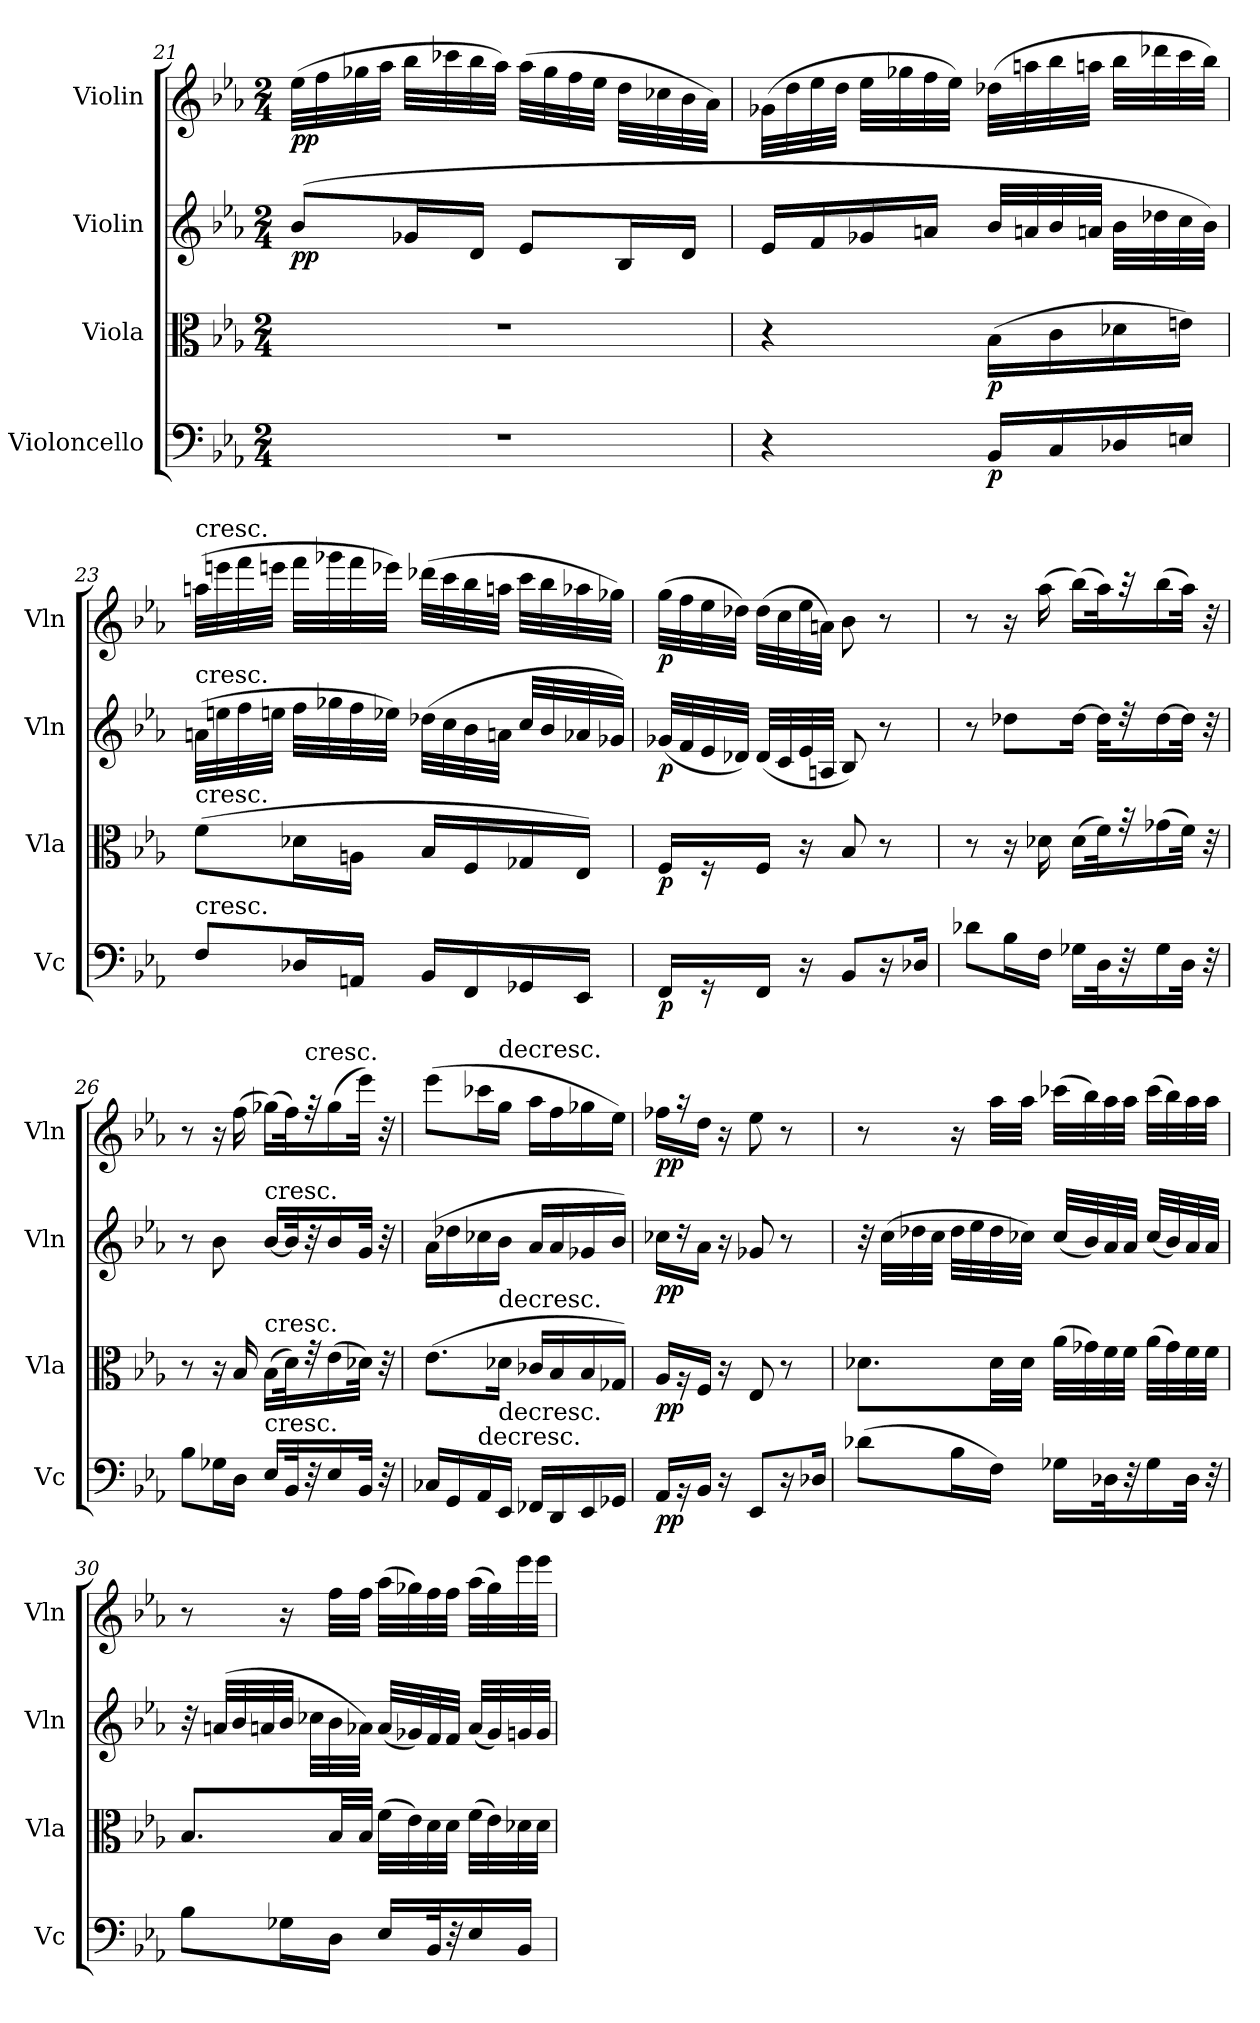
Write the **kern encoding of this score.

**kern	**dynam	**kern	**dynam	**kern	**dynam	**kern	**dynam
*part4	*part4	*part3	*part3	*part2	*part2	*part1	*part1
*staff4	*staff4	*staff3	*staff3	*staff2	*staff2	*staff1	*staff1
*I"Violoncello	*	*I"Viola	*	*I"Violin	*	*I"Violin	*
*I'Vc	*	*I'Vla	*	*I'Vln	*	*I'Vln	*
*clefF4	*	*clefC3	*	*clefG2	*	*clefG2	*
*k[b-e-a-]	*	*k[b-e-a-]	*	*k[b-e-a-]	*	*k[b-e-a-]	*
*E-:	*	*E-:	*	*E-:	*	*E-:	*
*M2/4	*	*M2/4	*	*M2/4	*	*M2/4	*
=21	=21	=21	=21	=21	=21	=21	=21
2r	.	2r	.	(8b-/L	pp	(32ee-\LLL	pp
.	.	.	.	.	.	32ff\	.
.	.	.	.	.	.	32gg-X\	.
.	.	.	.	.	.	32aa-\JJJ	.
.	.	.	.	16g-X/L	.	32bb-\LLL	.
.	.	.	.	.	.	32ccc-X\	.
.	.	.	.	16d/JJ	.	32bb-\	.
.	.	.	.	.	.	32aa-\JJJ)	.
.	.	.	.	8e-/L	.	(32aa-\LLL	.
.	.	.	.	.	.	32gg-\	.
.	.	.	.	.	.	32ff\	.
.	.	.	.	.	.	32ee-\JJJ	.
.	.	.	.	16B-/L	.	32dd\LLL	.
.	.	.	.	.	.	32cc-X\	.
.	.	.	.	16d/JJ	.	32b-\	.
.	.	.	.	.	.	32a-\JJJ)	.
=22	=22	=22	=22	=22	=22	=22	=22
4r	.	4r	.	16e-/LL	.	(32g-X\LLL	.
.	.	.	.	.	.	32dd\	.
.	.	.	.	16f/	.	32ee-\	.
.	.	.	.	.	.	32dd\JJJ	.
.	.	.	.	16g-X/	.	32ee-\LLL	.
.	.	.	.	.	.	32gg-X\	.
.	.	.	.	16an/JJ	.	32ff\	.
.	.	.	.	.	.	32ee-\JJJ)	.
16BB-/LL	p	(16B-\LL	p	32b-/LLL	.	(32dd-X\LLL	.
.	.	.	.	32an/	.	32aan\	.
16C/	.	16c\	.	32b-/	.	32bb-\	.
.	.	.	.	32an/JJJ	.	32aan\JJJ	.
16D-X/	.	16d-X\	.	32b-\LLL	.	32bb-\LLL	.
.	.	.	.	32dd-X\	.	32ddd-X\	.
16En/JJ	.	16en\JJ)	.	32cc\	.	32ccc\	.
.	.	.	.	32b-\JJJ)	.	32bb-\JJJ)	.
=23	=23	=23	=23	=23	=23	=23	=23
!	!	!	!	!	!	!LO:TX:t=cresc.	!
!	!	!	!	!LO:TX:t=cresc.	!	!	!
!	!	!LO:TX:t=cresc.	!	!	!	!	!
!LO:TX:t=cresc.	!	!	!	!	!	!	!
8F/L	.	(8f\L	.	(32an\LLL	.	(32aan\LLL	.
.	.	.	.	32een\	.	32eeen\	.
.	.	.	.	32ff\	.	32fff\	.
.	.	.	.	32een\JJJ	.	32eeen\JJJ	.
16D-X/L	.	16d-X\L	.	32ff\LLL	.	32fff\LLL	.
.	.	.	.	32gg-X\	.	32ggg-X\	.
16AAn/JJ	.	16An\JJ	.	32ff\	.	32fff\	.
.	.	.	.	32ee-X\JJJ)	.	32eee-X\JJJ)	.
16BB-/LL	.	16B-/LL	.	(32dd-X\LLL	.	(32ddd-X\LLL	.
.	.	.	.	32cc\	.	32ccc\	.
16FF/	.	16F/	.	32b-\	.	32bb-\	.
.	.	.	.	32an\JJJ	.	32aan\JJJ	.
16GG-X/	.	16G-X/	.	32cc/LLL	.	32ccc\LLL	.
.	.	.	.	32b-/	.	32bb-\	.
16EE-/JJ	.	16E-/JJ)	.	32a-X/	.	32aa-X\	.
.	.	.	.	32g-X/JJJ)	.	32gg-X\JJJ)	.
=24	=24	=24	=24	=24	=24	=24	=24
16FF/LL	p	16F/LL	p	(32g-X/LLL	p	(32gg\LLL	p
.	.	.	.	32f/	.	32ff\	.
16r	.	16r	.	32e-/	.	32ee-\	.
.	.	.	.	32d-X/JJJ)	.	32dd-X\JJJ)	.
16FF/JJ	.	16F/JJ	.	(32d-/LLL	.	(32dd-\LLL	.
.	.	.	.	32c/	.	32cc\	.
16r	.	16r	.	32e-/	.	32ee-\	.
.	.	.	.	32An/JJJ	.	32an\JJJ)	.
8BB-/L	.	8B-/	.	8B-/)	.	8b-\	.
16r	.	8r	.	8r	.	8r	.
16D-X/Jk	.	.	.	.	.	.	.
=25	=25	=25	=25	=25	=25	=25	=25
8d-X\L	.	8r	.	8r	.	8r	.
16B-\L	.	16r	.	8dd-X\L	.	16r	.
16F\JJ	.	16d-X\	.	.	.	(16aa-\	.
16G-X\LL	.	(16d-\LL	.	[16dd-\Jk	.	(16bb-\LL)	.
32D\K	.	32f\K)	.	32dd-\KLL]	.	32aa-\K)	.
32r	.	32r	.	32r	.	32r	.
16G-\	.	(16g-X\	.	[16dd-\	.	(16bb-\	.
32D\JJk	.	32f\JJk)	.	32dd-\JJk]	.	32aa-\JJk)	.
32r	.	32r	.	32r	.	32r	.
=26	=26	=26	=26	=26	=26	=26	=26
8B-\L	.	8r	.	8r	.	8r	.
16G-X\L	.	16r	.	8b-\	.	16r	.
16D\JJ	.	16B-/	.	.	.	(16ff\	.
!	!	!	!	!LO:TX:t=cresc.	!	!	!
!	!	!LO:TX:t=cresc.	!	!	!	!	!
!LO:TX:t=cresc.	!	!	!	!	!	!	!
16E-/LL	.	(16B-\LL	.	[16b-/LL	.	(16gg-X\LL)	.
32BB-/K	.	32d\K)	.	32b-/K]	.	32ff\K)	.
!	!	!	!	!	!	!LO:TX:t=cresc.	!
32r	.	32r	.	32r	.	32r	.
16E-/	.	(16e-\	.	16b-/	.	(16gg-\	.
32BB-/JJk	.	32d-X\JJk)	.	32g/JJk	.	32eee-\JJk)	.
32r	.	32r	.	32r	.	32r	.
=27	=27	=27	=27	=27	=27	=27	=27
16C-X/LL	.	(8.e-\L	.	(16a-\LL	.	(8eee-\L	.
16GG/	.	.	.	16dd-X\	.	.	.
!LO:TX:t=decresc.	!	!	!	!	!	!	!
16AA-/	.	.	.	16cc-X\	.	16ccc-X\L	.
!	!	!	!	!	!	!LO:TX:t=decresc.	!
!	!	!LO:TX:t=decresc.	!	!	!	!	!
!LO:TX:t=decresc.	!	!	!	!	!	!	!
16EE-/JJ	.	16d-X\Jk	.	16b-\JJ	.	16gg\JJ	.
16FF-X/LL	.	16c-X/LL	.	16a-/LL	.	16aa-\LL	.
16DD/	.	16B-/	.	16a-/	.	16ff\	.
16EE-/	.	16B-/	.	16g-X/	.	16gg-X\	.
16GG-X/JJ	.	16G-X/JJ)	.	16b-/JJ)	.	16ee-\JJ)	.
=28	=28	=28	=28	=28	=28	=28	=28
16AA-/LL	pp	16A-/LL	pp	16cc-X\LL	pp	16ff-X\LL	pp
16r	.	16r	.	16r	.	16r	.
16BB-/JJ	.	16F/JJ	.	16a-\JJ	.	16dd\JJ	.
16r	.	16r	.	16r	.	16r	.
8EE-/L	.	8E-/	.	8g-X/	.	8ee-\	.
16r	.	8r	.	8r	.	8r	.
16D-X/Jk	.	.	.	.	.	.	.
=29	=29	=29	=29	=29	=29	=29	=29
(8d-X\L	.	8.d-X\L	.	32r	.	8r	.
.	.	.	.	(32cc\LLL	.	.	.
.	.	.	.	32dd-X\	.	.	.
.	.	.	.	32cc\JJJ	.	.	.
16B-\L	.	.	.	32dd-\LLL	.	16r	.
.	.	.	.	32ee-\	.	.	.
16F\JJ)	.	32d-\LL	.	32dd-\	.	32aa-\LLL	.
.	.	32d-\JJJ	.	32cc-X\JJJ)	.	32aa-\JJJ	.
16G-X\LL	.	(32a-\LLL	.	(32cc-/LLL	.	(32ccc-X\LLL	.
.	.	32g-X\)	.	32b-/)	.	32bb-\)	.
32D-X\K	.	32f\	.	32a-/	.	32aa-\	.
32r	.	32f\JJJ	.	32a-/JJJ	.	32aa-\JJJ	.
16G-\	.	(32a-\LLL	.	(32cc-/LLL	.	(32ccc-\LLL	.
.	.	32g-\)	.	32b-/)	.	32bb-\)	.
32D-\JJk	.	32f\	.	32a-/	.	32aa-\	.
32r	.	32f\JJJ	.	32a-/JJJ	.	32aa-\JJJ	.
=30	=30	=30	=30	=30	=30	=30	=30
8B-\L	.	8.B-/L	.	32r	.	8r	.
.	.	.	.	(32an/LLL	.	.	.
.	.	.	.	32b-/	.	.	.
.	.	.	.	32an/	.	.	.
16G-X\L	.	.	.	32b-/JJJ	.	16r	.
.	.	.	.	32cc-X\LLL	.	.	.
16D\JJ	.	32B-/LL	.	32b-\	.	32ff\LLL	.
.	.	32B-/JJJ	.	32a-X\JJJ)	.	32ff\JJJ	.
16E-/LL	.	(32f\LLL	.	(32a-/LLL	.	(32aa-\LLL	.
.	.	32e-\)	.	32g-X/)	.	32gg-X\)	.
32BB-/K	.	32d\	.	32f/	.	32ff\	.
32r	.	32d\JJJ	.	32f/JJJ	.	32ff\JJJ	.
16E-/	.	(32f\LLL	.	(32a-/LLL	.	(32aa-\LLL	.
.	.	32e-\)	.	32g-/)	.	32gg-\)	.
16BB-/JJ	.	32d-X\	.	32gn/	.	32eee-\	.
.	.	32d-\JJJ	.	32g/JJJ	.	32eee-\JJJ	.
=	=	=	=	=	=	=	=
*-	*-	*-	*-	*-	*-	*-	*-
